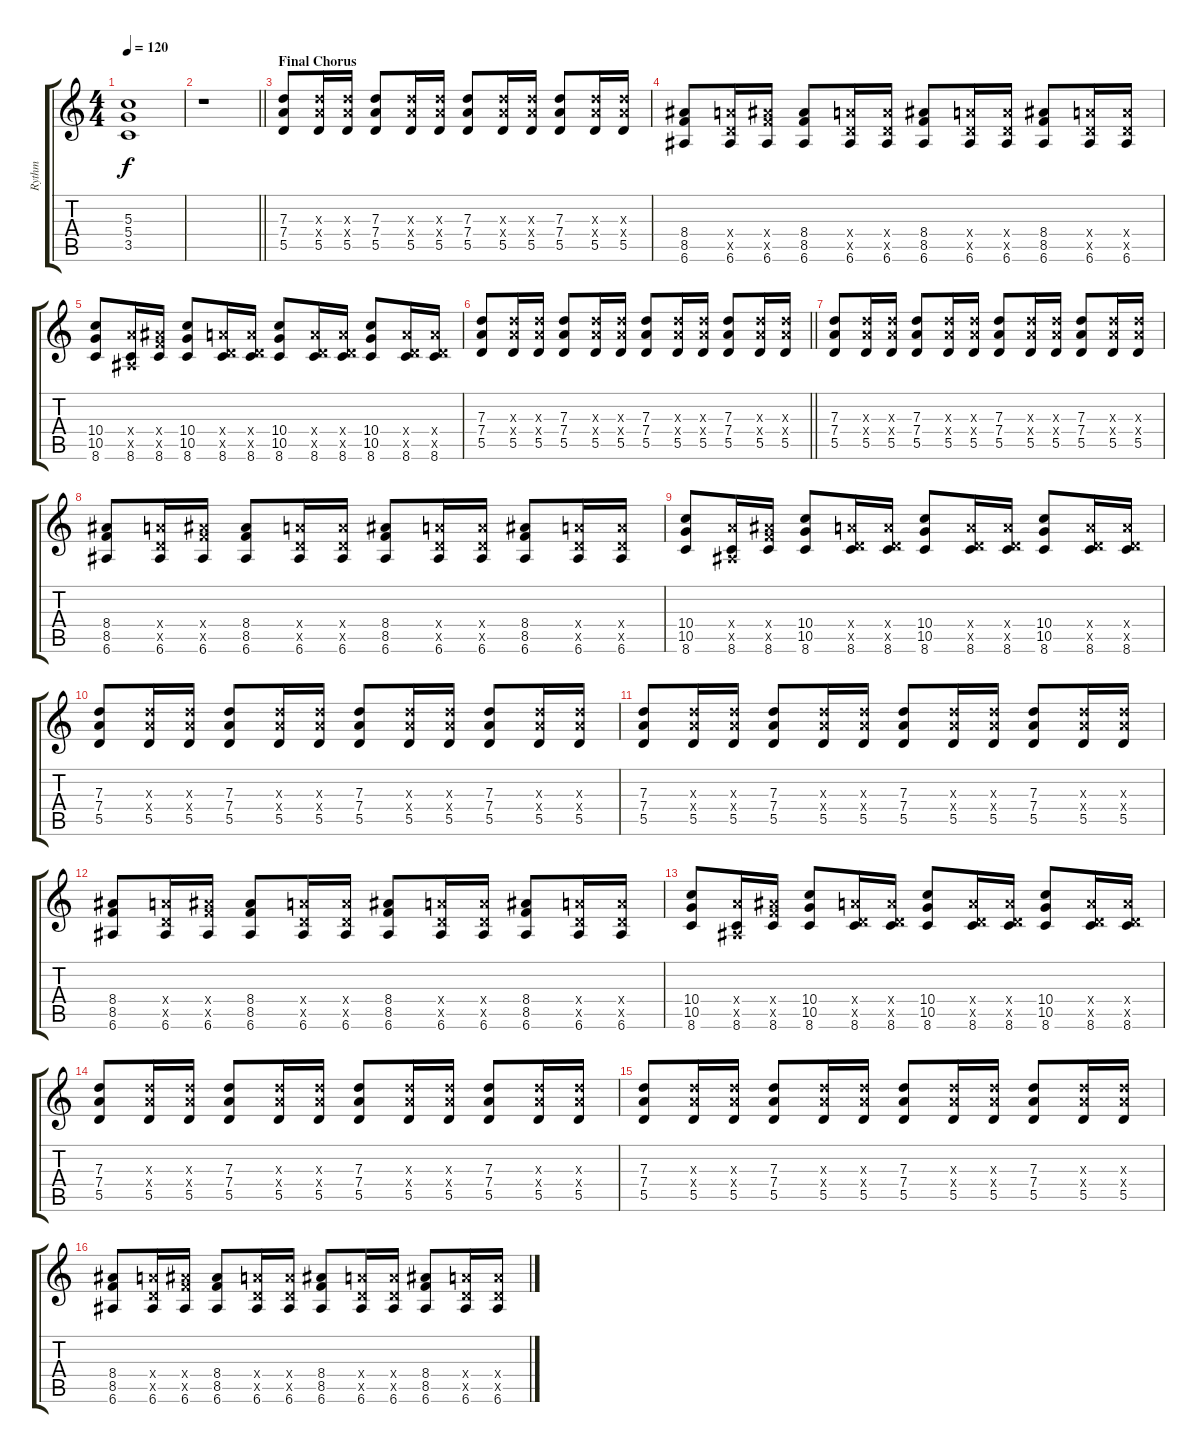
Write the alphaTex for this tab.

\track ("Rythm" "Rythm") {instrument distortionguitar}
\staff {score tabs}
\tuning (E4 B3 G3 D3 A2 E2) {hide}
\ts (4 4)
\tempo 120
\clef g2
\ks c
(5.3 5.4 3.5).1{dy f} |
\barLineRight lightlight
r.1 |
\section ("" "Final Chorus")
(7.3 7.4 5.5).8 (7.3{x} 7.4{x} 5.5).16 (7.3{x} 7.4{x} 5.5).16 (7.3 7.4 5.5).8 (7.3{x} 7.4{x} 5.5).16 (7.3{x} 7.4{x} 5.5).16 (7.3 7.4 5.5).8 (7.3{x} 7.4{x} 5.5).16 (7.3{x} 7.4{x} 5.5).16 (7.3 7.4 5.5).8 (7.3{x} 7.4{x} 5.5).16 (7.3{x} 7.4{x} 5.5).16 |
(8.4 8.5 6.6).8 (7.4{x} 5.5{x} 6.6).16 (8.4{x} 8.5{x} 6.6).16 (8.4 8.5 6.6).8 (7.4{x} 5.5{x} 6.6).16 (7.4{x} 5.5{x} 6.6).16 (8.4 8.5 6.6).8 (7.4{x} 5.5{x} 6.6).16 (7.4{x} 5.5{x} 6.6).16 (8.4 8.5 6.6).8 (7.4{x} 5.5{x} 6.6).16 (7.4{x} 5.5{x} 6.6).16 |
(10.4 10.5 8.6).8 (7.4{x} 1.5{x} 8.6).16 (8.4{x} 8.5{x} 8.6).16 (10.4 10.5 8.6).8 (7.4{x} 5.5{x} 8.6).16 (7.4{x} 5.5{x} 8.6).16 (10.4 10.5 8.6).8 (7.4{x} 5.5{x} 8.6).16 (7.4{x} 5.5{x} 8.6).16 (10.4 10.5 8.6).8 (7.4{x} 5.5{x} 8.6).16 (7.4{x} 5.5{x} 8.6).16 |
\barLineRight lightlight
(7.3 7.4 5.5).8 (7.3{x} 7.4{x} 5.5).16 (7.3{x} 7.4{x} 5.5).16 (7.3 7.4 5.5).8 (7.3{x} 7.4{x} 5.5).16 (7.3{x} 7.4{x} 5.5).16 (7.3 7.4 5.5).8 (7.3{x} 7.4{x} 5.5).16 (7.3{x} 7.4{x} 5.5).16 (7.3 7.4 5.5).8 (7.3{x} 7.4{x} 5.5).16 (7.3{x} 7.4{x} 5.5).16 |
(7.3 7.4 5.5).8 (7.3{x} 7.4{x} 5.5).16 (7.3{x} 7.4{x} 5.5).16 (7.3 7.4 5.5).8 (7.3{x} 7.4{x} 5.5).16 (7.3{x} 7.4{x} 5.5).16 (7.3 7.4 5.5).8 (7.3{x} 7.4{x} 5.5).16 (7.3{x} 7.4{x} 5.5).16 (7.3 7.4 5.5).8 (7.3{x} 7.4{x} 5.5).16 (7.3{x} 7.4{x} 5.5).16 |
(8.4 8.5 6.6).8 (7.4{x} 5.5{x} 6.6).16 (8.4{x} 8.5{x} 6.6).16 (8.4 8.5 6.6).8 (7.4{x} 5.5{x} 6.6).16 (7.4{x} 5.5{x} 6.6).16 (8.4 8.5 6.6).8 (7.4{x} 5.5{x} 6.6).16 (7.4{x} 5.5{x} 6.6).16 (8.4 8.5 6.6).8 (7.4{x} 5.5{x} 6.6).16 (7.4{x} 5.5{x} 6.6).16 |
(10.4 10.5 8.6).8 (7.4{x} 1.5{x} 8.6).16 (8.4{x} 8.5{x} 8.6).16 (10.4 10.5 8.6).8 (7.4{x} 5.5{x} 8.6).16 (7.4{x} 5.5{x} 8.6).16 (10.4 10.5 8.6).8 (7.4{x} 5.5{x} 8.6).16 (7.4{x} 5.5{x} 8.6).16 (10.4 10.5 8.6).8 (7.4{x} 5.5{x} 8.6).16 (7.4{x} 5.5{x} 8.6).16 |
(7.3 7.4 5.5).8 (7.3{x} 7.4{x} 5.5).16 (7.3{x} 7.4{x} 5.5).16 (7.3 7.4 5.5).8 (7.3{x} 7.4{x} 5.5).16 (7.3{x} 7.4{x} 5.5).16 (7.3 7.4 5.5).8 (7.3{x} 7.4{x} 5.5).16 (7.3{x} 7.4{x} 5.5).16 (7.3 7.4 5.5).8 (7.3{x} 7.4{x} 5.5).16 (7.3{x} 7.4{x} 5.5).16 |
(7.3 7.4 5.5).8 (7.3{x} 7.4{x} 5.5).16 (7.3{x} 7.4{x} 5.5).16 (7.3 7.4 5.5).8 (7.3{x} 7.4{x} 5.5).16 (7.3{x} 7.4{x} 5.5).16 (7.3 7.4 5.5).8 (7.3{x} 7.4{x} 5.5).16 (7.3{x} 7.4{x} 5.5).16 (7.3 7.4 5.5).8 (7.3{x} 7.4{x} 5.5).16 (7.3{x} 7.4{x} 5.5).16 |
(8.4 8.5 6.6).8 (7.4{x} 5.5{x} 6.6).16 (8.4{x} 8.5{x} 6.6).16 (8.4 8.5 6.6).8 (7.4{x} 5.5{x} 6.6).16 (7.4{x} 5.5{x} 6.6).16 (8.4 8.5 6.6).8 (7.4{x} 5.5{x} 6.6).16 (7.4{x} 5.5{x} 6.6).16 (8.4 8.5 6.6).8 (7.4{x} 5.5{x} 6.6).16 (7.4{x} 5.5{x} 6.6).16 |
(10.4 10.5 8.6).8 (7.4{x} 1.5{x} 8.6).16 (8.4{x} 8.5{x} 8.6).16 (10.4 10.5 8.6).8 (7.4{x} 5.5{x} 8.6).16 (7.4{x} 5.5{x} 8.6).16 (10.4 10.5 8.6).8 (7.4{x} 5.5{x} 8.6).16 (7.4{x} 5.5{x} 8.6).16 (10.4 10.5 8.6).8 (7.4{x} 5.5{x} 8.6).16 (7.4{x} 5.5{x} 8.6).16 |
(7.3 7.4 5.5).8 (7.3{x} 7.4{x} 5.5).16 (7.3{x} 7.4{x} 5.5).16 (7.3 7.4 5.5).8 (7.3{x} 7.4{x} 5.5).16 (7.3{x} 7.4{x} 5.5).16 (7.3 7.4 5.5).8 (7.3{x} 7.4{x} 5.5).16 (7.3{x} 7.4{x} 5.5).16 (7.3 7.4 5.5).8 (7.3{x} 7.4{x} 5.5).16 (7.3{x} 7.4{x} 5.5).16 |
(7.3 7.4 5.5).8 (7.3{x} 7.4{x} 5.5).16 (7.3{x} 7.4{x} 5.5).16 (7.3 7.4 5.5).8 (7.3{x} 7.4{x} 5.5).16 (7.3{x} 7.4{x} 5.5).16 (7.3 7.4 5.5).8 (7.3{x} 7.4{x} 5.5).16 (7.3{x} 7.4{x} 5.5).16 (7.3 7.4 5.5).8 (7.3{x} 7.4{x} 5.5).16 (7.3{x} 7.4{x} 5.5).16 |
(8.4 8.5 6.6).8 (7.4{x} 5.5{x} 6.6).16 (8.4{x} 8.5{x} 6.6).16 (8.4 8.5 6.6).8 (7.4{x} 5.5{x} 6.6).16 (7.4{x} 5.5{x} 6.6).16 (8.4 8.5 6.6).8 (7.4{x} 5.5{x} 6.6).16 (7.4{x} 5.5{x} 6.6).16 (8.4 8.5 6.6).8 (7.4{x} 5.5{x} 6.6).16 (7.4{x} 5.5{x} 6.6).16
